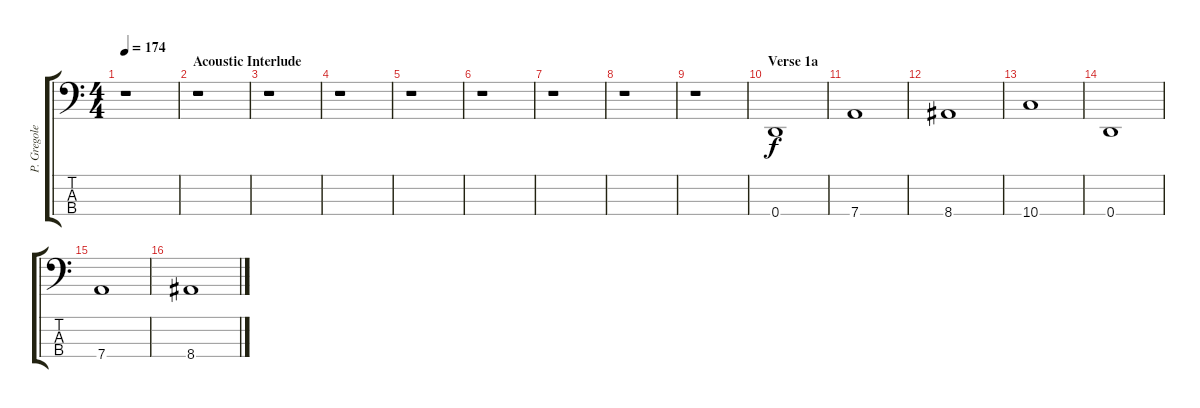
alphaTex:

\track ("P. Gregoletto" "P. Gregole") {instrument electricbassfinger}
\staff {score tabs}
\tuning (G2 D2 A1 D1) {hide}
\ts (4 4)
\tempo 174
\clef f4
\ks c
r.1{dy f} |
\section ("" "Acoustic Interlude")
r.1 |
r.1 |
r.1 |
r.1 |
r.1 |
r.1 |
r.1 |
r.1 |
\section ("" "Verse 1a")
0.4.1 |
7.4.1 |
8.4.1 |
10.4.1 |
0.4.1 |
7.4.1 |
8.4.1
